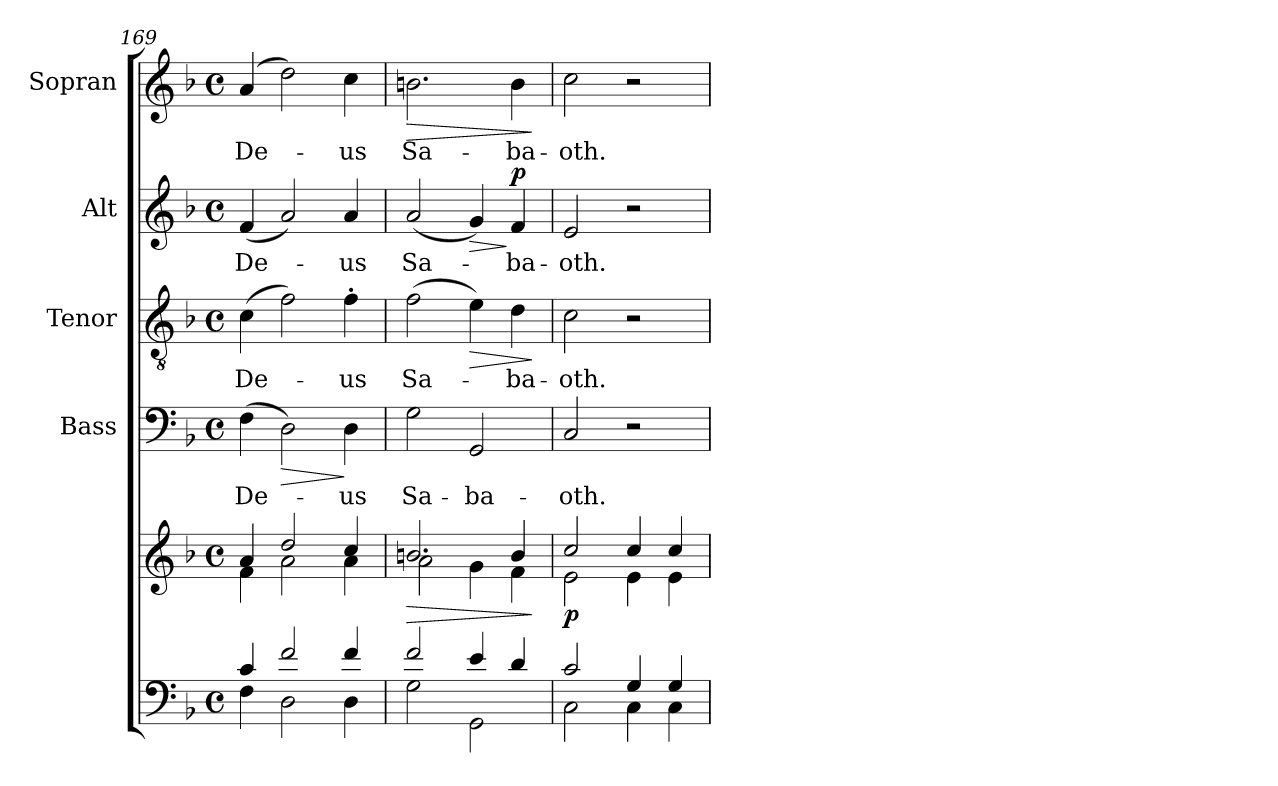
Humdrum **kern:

**kern	**kern	**dynam	**kern	**text	**dynam	**kern	**text	**dynam	**kern	**text	**dynam	**kern	**text	**dynam
*part5	*part5	*part5	*part4	*part4	*part4	*part3	*part3	*part3	*part2	*part2	*part2	*part1	*part1	*part1
*staff6	*staff5	*staff5/6	*staff4	*staff4	*staff4	*staff3	*staff3	*staff3	*staff2	*staff2	*staff2	*staff1	*staff1	*staff1
*	*	*	*I"Bass	*	*	*I"Tenor	*	*	*I"Alt	*	*	*I"Sopran	*	*
*	*	*	*I'B.	*	*	*I'T.	*	*	*I'A.	*	*	*I'S.	*	*
*clefF4	*clefG2	*	*clefF4	*	*	*clefGv2	*	*	*clefG2	*	*	*clefG2	*	*
*k[b-]	*k[b-]	*	*k[b-]	*	*	*k[b-]	*	*	*k[b-]	*	*	*k[b-]	*	*
*F:	*F:	*	*F:	*	*	*F:	*	*	*F:	*	*	*F:	*	*
*M4/4	*M4/4	*	*M4/4	*	*	*M4/4	*	*	*M4/4	*	*	*M4/4	*	*
*met(c)	*met(c)	*	*met(c)	*	*	*met(c)	*	*	*met(c)	*	*	*met(c)	*	*
=169	=169	=169	=169	=169	=169	=169	=169	=169	=169	=169	=169	=169	=169	=169
*^	*^	*	*	*	*	*	*	*	*	*	*	*	*	*
!	!	!	!	!	!	!LO:LY:b	!	!	!LO:LY:b	!	!	!LO:LY:b	!	!	!LO:LY:b	!
4c/	4F\	4a/	4f\	.	(>4F\	De-	.	(>4c\	De-	.	(<4f/	De-	.	(4a/	De-	.
!	!	!	!	!	!	!	!LO:HP:b	!	!	!	!	!	!	!	!	!
2f/	2D\	2dd/	2a\	.	2D\)	.	>	2f\)	.	.	2a/)	.	.	2dd\)	.	.
!	!	!	!	!	!	!LO:LY:b	!	!	!LO:LY:b	!	!	!LO:LY:b	!	!	!LO:LY:b	!
4f/	4D\	4cc/	4a\	.	4D\	-us	]	4f'>\	-us	.	4a/	-us	.	4cc\	-us	.
!!LO:LB:g=z
=170	=170	=170	=170	=170	=170	=170	=170	=170	=170	=170	=170	=170	=170	=170	=170	=170
!	!	!	!	!LO:HP:b	!	!LO:LY:b	!	!	!LO:LY:b	!	!	!LO:LY:b	!	!	!LO:LY:b	!LO:HP:b
2f/	2G\	2.bn/	2a\	>	2G\	Sa-	.	(>2f\	Sa-	.	(<2a/	Sa-	.	2.bn\	Sa-	>
!	!	!	!	!	!	!LO:LY:b	!	!	!	!LO:HP:b	!	!	!LO:HP:b	!	!	!
4e/	2GG\	.	4g\	.	2GG/	-ba-	.	4e\)	.	>	4g/)	.	>	.	.	.
!	!	!	!	!	!	!	!	!	!LO:LY:b	!	!	!LO:LY:b	!LO:DY:n=1:a	!	!LO:LY:b	!
4d/	.	4b/	4f\	.	.	.	.	4d\	-ba-	.	4f/	-ba-	] p	4b\	-ba-	.
*v	*v	*	*	*	*	*	*	*	*	*	*	*	*	*	*	*
*	*v	*v	*	*	*	*	*	*	*	*	*	*	*	*	*
.	.	]	.	.	.	.	.	]	.	.	.	.	.	]
=171	=171	=171	=171	=171	=171	=171	=171	=171	=171	=171	=171	=171	=171	=171
*^	*^	*	*	*	*	*	*	*	*	*	*	*	*	*
!	!	!	!	!LO:DY:b	!	!LO:LY:b	!	!	!LO:LY:b	!	!	!LO:LY:b	!	!	!LO:LY:b	!
2c/	2C\	2cc/	2e\	p	2C/	-oth.	.	2c\	-oth.	.	2e/	-oth.	.	2cc\	-oth.	.
4G/	4C\	4cc/	4e\	.	2r	.	.	2r	.	.	2r	.	.	2r	.	.
4G/	4C\	4cc/	4e\	.	.	.	.	.	.	.	.	.	.	.	.	.
*v	*v	*	*	*	*	*	*	*	*	*	*	*	*	*	*	*
*	*v	*v	*	*	*	*	*	*	*	*	*	*	*	*	*
=	=	=	=	=	=	=	=	=	=	=	=	=	=	=
*-	*-	*-	*-	*-	*-	*-	*-	*-	*-	*-	*-	*-	*-	*-
